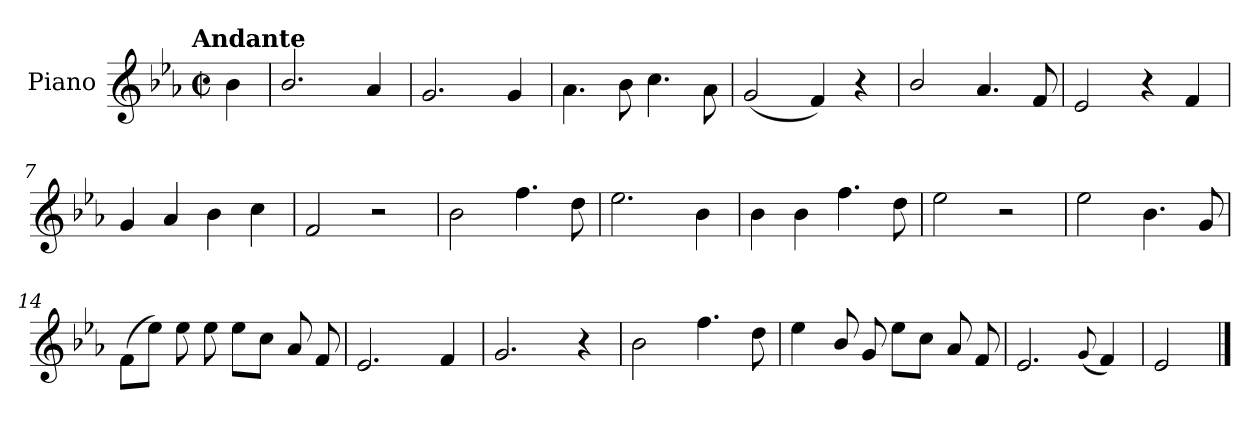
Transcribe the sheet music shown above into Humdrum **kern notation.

**kern
*part1
*staff1
*I"Piano
*I'Pno.
*clefG2
*k[b-e-a-]
!!LO:TX:omd:t=Andante
*M2/2
*met(c|)
*MM92
=
4b-\
=1
2.b-/
4a-/
=2
2.g/
4g/
=3
4.a-\
8b-\
4.cc\
8a-\
=4
(<2g/
4f/)
4r
=5
2b-/
4.a-/
8f/
=6
2e-/
4r
4f/
!!LO:LB:g=z
=7
4g/
4a-/
4b-\
4cc\
=8
2f/
2r
=9
2b-\
4.ff\
8dd\
=10
2.ee-\
4b-\
=11
4b-\
4b-\
4.ff\
8dd\
=12
2ee-\
2r
=13
2ee-\
4.b-\
8g/
=14
(>8f\L
8ee-\J)
8ee-\
8ee-\
8ee-\L
8cc\J
8a-/
8f/
!!LO:LB:g=z
=15
2.e-/
4f/
=16
2.g/
4r
=17
2b-\
4.ff\
8dd\
=18
4ee-\
8b-/
8g/
8ee-\L
8cc\J
8a-/
8f/
=19
2.e-/
(<8qqg/
4f/)
=20
2e-/
==
*-
